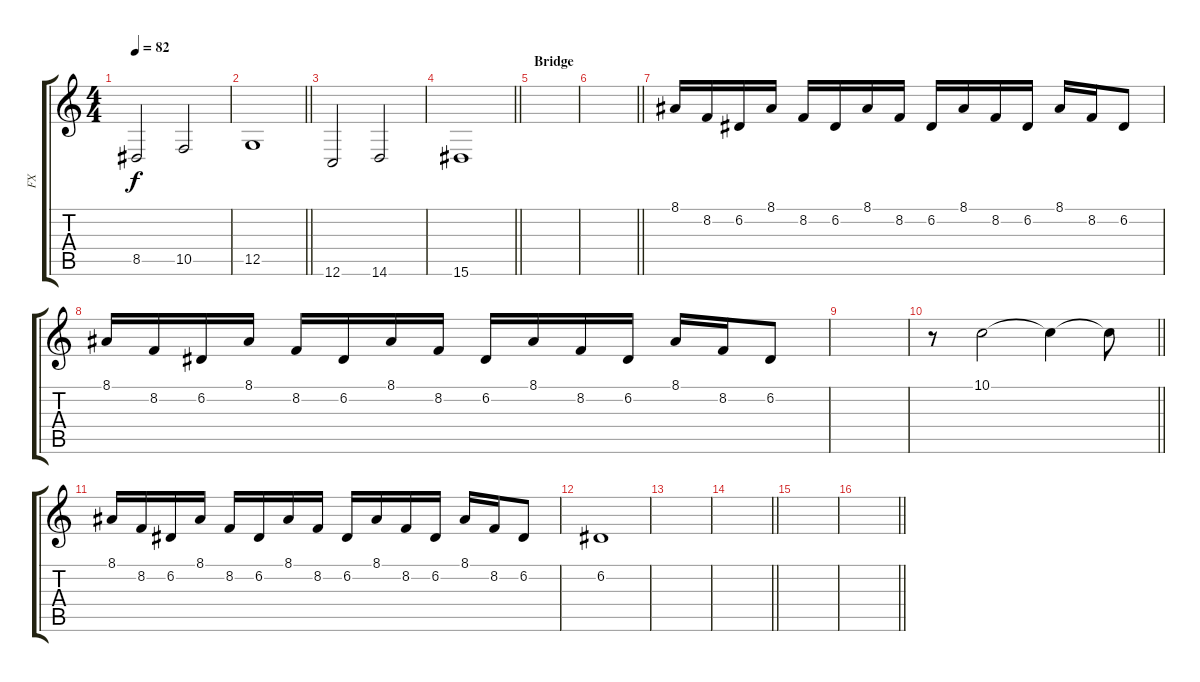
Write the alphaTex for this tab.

\track ("FX" "FX") {instrument stringensemble1}
\staff {score tabs}
\tuning (D4 A3 F3 C3 G2 C2) {hide}
\ts (4 4)
\tempo 82
\clef g2
\ks c
8.5.2{dy f} 10.5.2 |
\barLineRight lightlight
12.5.1 |
12.6.2 14.6.2 |
\barLineRight lightlight
15.6.1 |
\section ("" "Bridge")
|
\barLineRight lightlight
|
8.1.16{volume 7} 8.2.16 6.2.16 8.1.16 8.2.16 6.2.16 8.1.16 8.2.16 6.2.16 8.1.16 8.2.16 6.2.16 8.1.16 8.2.16 6.2.8 |
8.1.16 8.2.16 6.2.16 8.1.16 8.2.16 6.2.16 8.1.16 8.2.16 6.2.16 8.1.16 8.2.16 6.2.16 8.1.16 8.2.16 6.2.8 |
|
\barLineRight lightlight
r.8 10.1.2 10.1{t}.4 10.1{t}.8 |
8.1.16 8.2.16 6.2.16 8.1.16 8.2.16 6.2.16 8.1.16 8.2.16 6.2.16 8.1.16 8.2.16 6.2.16 8.1.16 8.2.16 6.2.8 |
6.2.1 |
|
\barLineRight lightlight
|
|
\barLineRight lightlight
